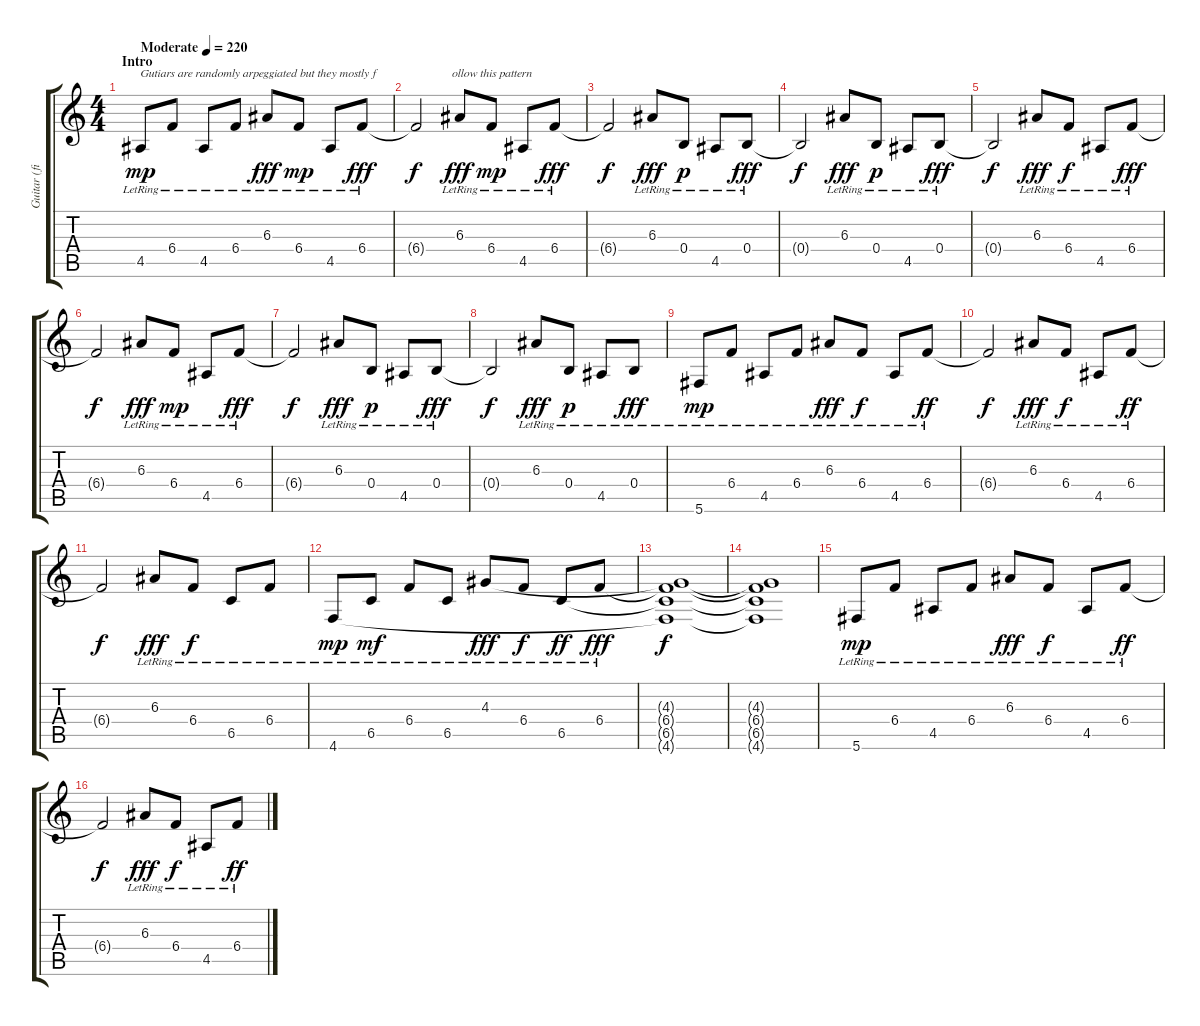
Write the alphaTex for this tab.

\track ("Guitar (fingers)" "Guitar (fi") {instrument electricguitarclean}
\staff {score tabs}
\tuning (Db4 Ab3 E3 B2 Gb2 Db2) {hide}
\ts (4 4)
\section ("" "Intro")
\tempo (220 "Moderate")
\clef g2
\ks c
4.5{lr}.8{txt "Gutiars are randomly arpeggiated but they mostly f" dy mp instrument electricguitarclean} 6.4{lr}.8 4.5{lr}.8 6.4{lr}.8 6.3{lr}.8{dy fff} 6.4{lr}.8{dy mp} 4.5{lr}.8 6.4{lr}.8{dy fff} |
6.4{t}.2{txt "            ollow this pattern" dy f} 6.3{lr}.8{dy fff} 6.4{lr}.8{dy mp} 4.5{lr}.8 6.4{lr}.8{dy fff} |
6.4{t}.2{dy f} 6.3{lr}.8{dy fff} 0.4{lr}.8{dy p} 4.5{lr}.8 0.4{lr}.8{dy fff} |
0.4{t}.2{dy f} 6.3{lr}.8{dy fff} 0.4{lr}.8{dy p} 4.5{lr}.8 0.4{lr}.8{dy fff} |
0.4{t}.2{dy f} 6.3{lr}.8{dy fff} 6.4{lr}.8{dy f} 4.5{lr}.8 6.4{lr}.8{dy fff} |
6.4{t}.2{dy f} 6.3{lr}.8{dy fff} 6.4{lr}.8{dy mp} 4.5{lr}.8 6.4{lr}.8{dy fff} |
6.4{t}.2{dy f} 6.3{lr}.8{dy fff} 0.4{lr}.8{dy p} 4.5{lr}.8 0.4{lr}.8{dy fff} |
0.4{t}.2{dy f} 6.3{lr}.8{dy fff} 0.4{lr}.8{dy p} 4.5{lr}.8 0.4{lr}.8{dy fff} |
5.6{lr}.8{dy mp} 6.4{lr}.8 4.5{lr}.8 6.4{lr}.8 6.3{lr}.8{dy fff} 6.4{lr}.8{dy f} 4.5{lr}.8 6.4{lr}.8{dy ff} |
6.4{t}.2{dy f} 6.3{lr}.8{dy fff} 6.4{lr}.8{dy f} 4.5{lr}.8 6.4{lr}.8{dy ff} |
6.4{t}.2{dy f} 6.3{lr}.8{dy fff} 6.4{lr}.8{dy f} 6.5{lr}.8 6.4{lr}.8 |
4.6{lr}.8{dy mp} 6.5{lr}.8{dy mf} 6.4{lr}.8 6.5{lr}.8 4.3{lr}.8{dy fff} 6.4{lr}.8{dy f} 6.5{lr}.8{dy ff} 6.4{lr}.8{dy fff} |
(4.3{t} 6.4{t} 6.5{t} 4.6{t}).1{dy f} |
(4.3{t} 6.4{t} 6.5{t} 4.6{t}).1 |
5.6{lr}.8{dy mp} 6.4{lr}.8 4.5{lr}.8 6.4{lr}.8 6.3{lr}.8{dy fff} 6.4{lr}.8{dy f} 4.5{lr}.8 6.4{lr}.8{dy ff} |
6.4{t}.2{dy f} 6.3{lr}.8{dy fff} 6.4{lr}.8{dy f} 4.5{lr}.8 6.4{lr}.8{dy ff}
